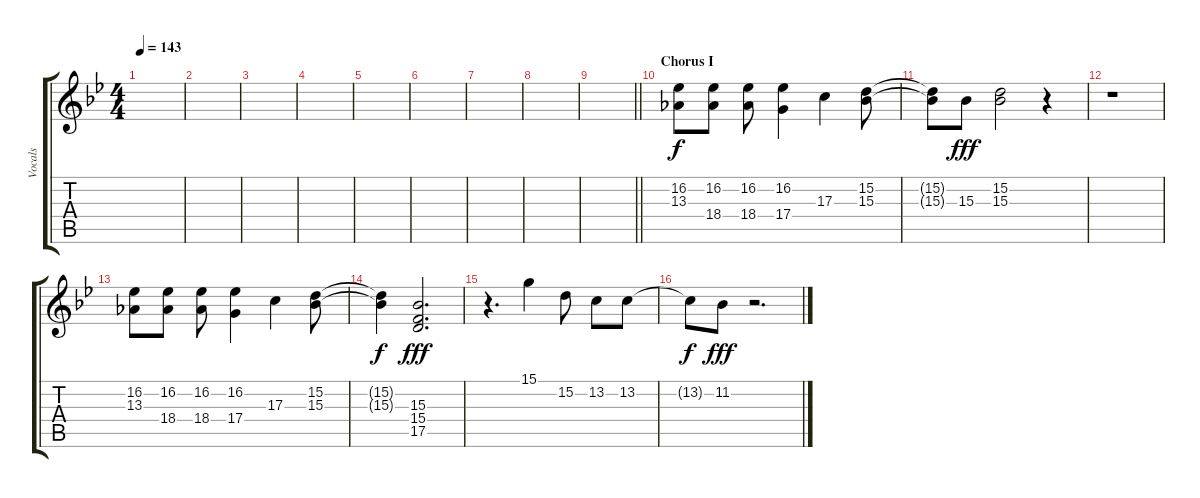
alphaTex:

\track ("Vocals" "Vocals") {instrument voiceoohs}
\staff {score tabs}
\tuning (E4 B3 G3 D3 A2 E2) {hide}
\ts (4 4)
\tempo 143
\clef g2
\ks bb
|
|
|
|
|
|
|
|
\barLineRight lightlight
|
\section ("" "Chorus I")
(16.2 13.3).8 (16.2 18.4).8 (16.2 18.4).8 (16.2 17.4).4 17.3.4 (15.2 15.3).8 |
(15.2{t} 15.3{t}).8{dy f} 15.3.8{dy fff} (15.2 15.3).2 r.4 |
r.1 |
(16.2 13.3).8 (16.2 18.4).8 (16.2 18.4).8 (16.2 17.4).4 17.3.4 (15.2 15.3).8 |
(15.2{t} 15.3{t}).4{dy f} (15.3 15.4 17.5).2{d dy fff} |
r.4{d} 15.1.4 15.2.8 13.2.8 13.2.8 |
13.2{t}.8{dy f} 11.2.8{dy fff} r.2{d}
